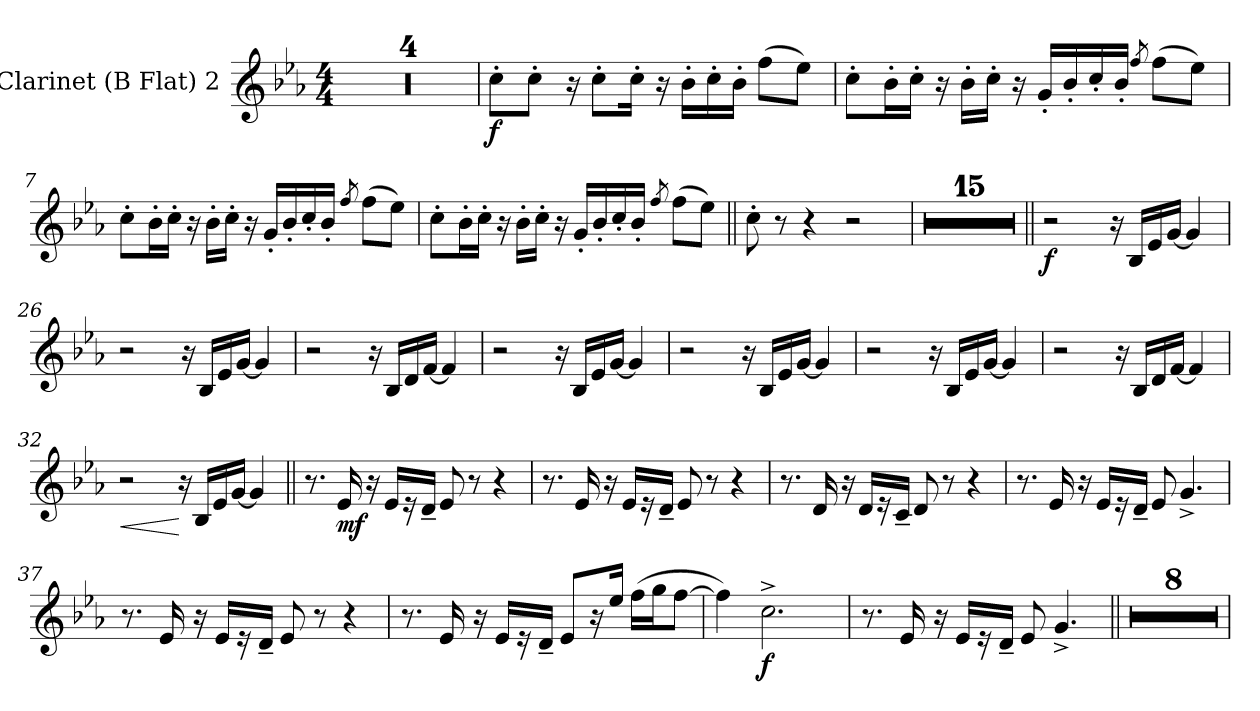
**kern	**dynam
*part1	*part1
*staff1	*staff1
*I"Clarinet (B Flat) 2	*
!!LO:PB:g=z
*clefG2	*
*ITrd1c2	*
*k[b-e-a-d-g-]	*
*b-:	*
*M4/4	*
*MM90	*
=1	=1
1r	.
=2	=2
1r	.
=3	=3
1r	.
=4	=4
1r	.
=5	=5
!	!LO:DY:b
8b-'>\L	f
8b-'>\J	.
16r	.
8b-'>\L	.
16b-'>\Jk	.
16r	.
16a-'>\LL	.
16b-'>\	.
16a-'>\JJ	.
(8ee-\L	.
8dd-\J)	.
=6	=6
8b-'>\L	.
16a-'>\L	.
16b-'>\JJ	.
16r	.
16a-'>\LL	.
16b-'>\JJ	.
16r	.
16f'</LL	.
16a-'</	.
16b-'</	.
16a-'</JJ	.
8qee-/	.
(8ee-\L	.
8dd-\J)	.
!!LO:LB:g=z
=7	=7
8b-'>\L	.
16a-'>\L	.
16b-'>\JJ	.
16r	.
16a-'>\LL	.
16b-'>\JJ	.
16r	.
16f'</LL	.
16a-'</	.
16b-'</	.
16a-'</JJ	.
8qee-/	.
(8ee-\L	.
8dd-\J)	.
=8	=8
8b-'>\L	.
16a-'>\L	.
16b-'>\JJ	.
16r	.
16a-'>\LL	.
16b-'>\JJ	.
16r	.
16f'</LL	.
16a-'</	.
16b-'</	.
16a-'</JJ	.
8qee-/	.
(8ee-\L	.
8dd-\J)	.
=9||	=9||
8b-'>\	.
8r	.
4r	.
2r	.
!!LO:LB:g=z
=10	=10
1r	.
=11	=11
1r	.
=12	=12
1r	.
=13	=13
1r	.
=14	=14
1r	.
=15	=15
1r	.
=16	=16
1r	.
=17	=17
1r	.
=18	=18
1r	.
=19	=19
1r	.
=20	=20
1r	.
=21	=21
1r	.
=22	=22
1r	.
=23	=23
1r	.
=24	=24
1r	.
=25||	=25||
!	!LO:DY:b
2r	f
16r	.
16A-/LL	.
16d-/	.
[16f/JJ	.
4f/]	.
=26	=26
2r	.
16r	.
16A-/LL	.
16d-/	.
[16f/JJ	.
4f/]	.
=27	=27
2r	.
16r	.
16A-/LL	.
16c/	.
[16e-/JJ	.
4e-/]	.
!!LO:LB:g=z
=28	=28
2r	.
16r	.
16A-/LL	.
16d-/	.
[16f/JJ	.
4f/]	.
=29	=29
2r	.
16r	.
16A-/LL	.
16d-/	.
[16f/JJ	.
4f/]	.
=30	=30
2r	.
16r	.
16A-/LL	.
16d-/	.
[16f/JJ	.
4f/]	.
=31	=31
2r	.
16r	.
16A-/LL	.
16c/	.
[16e-/JJ	.
4e-/]	.
!!LO:LB:g=z
=32	=32
!	!LO:HP:b
2r	<
16r	[
16A-/LL	.
16d-/	.
[16f/JJ	.
4f/]	.
=33||	=33||
8.r	.
!	!LO:DY:b
16d-/	mf
16r	.
16d-/LL	.
16r	.
16c~</JJ	.
8d-/	.
8r	.
4r	.
=34	=34
8.r	.
16d-/	.
16r	.
16d-/LL	.
16r	.
16c~</JJ	.
8d-/	.
8r	.
4r	.
!!LO:LB:g=z
=35	=35
8.r	.
16c/	.
16r	.
16c/LL	.
16r	.
16B-~</JJ	.
8c/	.
8r	.
4r	.
=36	=36
8.r	.
16d-/	.
16r	.
16d-/LL	.
16r	.
16c~</JJ	.
8d-/	.
4.f^</	.
=37	=37
8.r	.
16d-/	.
16r	.
16d-/LL	.
16r	.
16c~</JJ	.
8d-/	.
8r	.
4r	.
!!LO:LB:g=z
=38	=38
8.r	.
16d-/	.
16r	.
16d-/LL	.
16r	.
16c~</JJ	.
8d-/L	.
16r	.
16dd-/Jk	.
(16ee-\LL	.
16ff\J	.
[8ee-\J	.
=39	=39
4ee-\])	.
!	!LO:DY:b
2.b-^>\	f
=40	=40
8.r	.
16d-/	.
16r	.
16d-/LL	.
16r	.
16c~</JJ	.
8d-/	.
4.f^</	.
=41||	=41||
1r	.
=42	=42
1r	.
=43	=43
1r	.
=44	=44
1r	.
=45	=45
1r	.
=46	=46
1r	.
=47	=47
1r	.
=48	=48
1r	.
=	=
*-	*-
